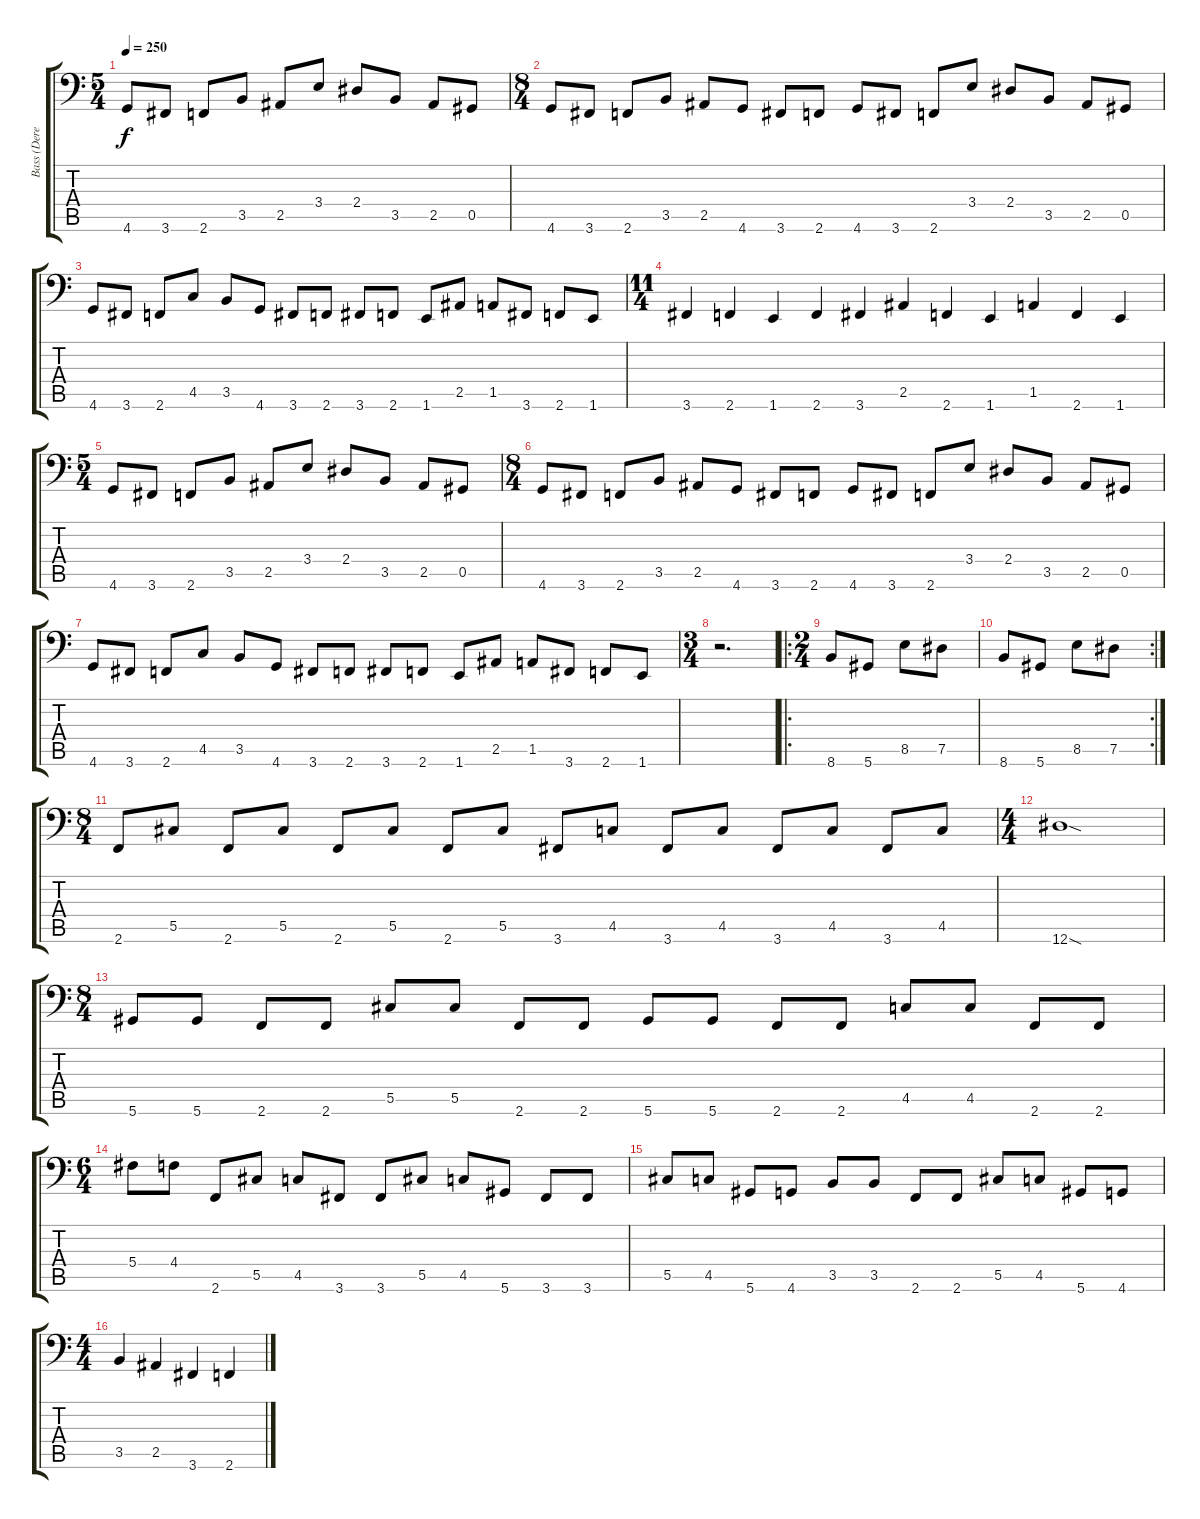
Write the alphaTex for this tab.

\track ("Bass (Derek Boyer)" "Bass (Dere") {instrument electricbasspick}
\staff {score tabs}
\tuning (Eb3 Bb2 Gb2 Db2 Ab1 Eb1) {hide}
\ts (5 4)
\tempo 250
\clef f4
\ks c
4.6.8{dy f} 3.6.8 2.6.8 3.5.8 2.5.8 3.4.8 2.4.8 3.5.8 2.5.8 0.5.8 |
\ts (8 4)
4.6.8 3.6.8 2.6.8 3.5.8 2.5.8 4.6.8 3.6.8 2.6.8 4.6.8 3.6.8 2.6.8 3.4.8 2.4.8 3.5.8 2.5.8 0.5.8 |
4.6.8 3.6.8 2.6.8 4.5.8 3.5.8 4.6.8 3.6.8 2.6.8 3.6.8 2.6.8 1.6.8 2.5.8 1.5.8 3.6.8 2.6.8 1.6.8 |
\ts (11 4)
3.6.4 2.6.4 1.6.4 2.6.4 3.6.4 2.5.4 2.6.4 1.6.4 1.5.4 2.6.4 1.6.4 |
\ts (5 4)
4.6.8 3.6.8 2.6.8 3.5.8 2.5.8 3.4.8 2.4.8 3.5.8 2.5.8 0.5.8 |
\ts (8 4)
4.6.8 3.6.8 2.6.8 3.5.8 2.5.8 4.6.8 3.6.8 2.6.8 4.6.8 3.6.8 2.6.8 3.4.8 2.4.8 3.5.8 2.5.8 0.5.8 |
4.6.8 3.6.8 2.6.8 4.5.8 3.5.8 4.6.8 3.6.8 2.6.8 3.6.8 2.6.8 1.6.8 2.5.8 1.5.8 3.6.8 2.6.8 1.6.8 |
\ts (3 4)
r.2{d} |
\ro
\ts (2 4)
8.6.8 5.6.8 8.5.8 7.5.8 |
\rc 2
8.6.8 5.6.8 8.5.8 7.5.8 |
\ts (8 4)
2.6.8 5.5.8 2.6.8 5.5.8 2.6.8 5.5.8 2.6.8 5.5.8 3.6.8 4.5.8 3.6.8 4.5.8 3.6.8 4.5.8 3.6.8 4.5.8 |
\ts (4 4)
12.6{sod}.1 |
\ts (8 4)
5.6.8 5.6.8 2.6.8 2.6.8 5.5.8 5.5.8 2.6.8 2.6.8 5.6.8 5.6.8 2.6.8 2.6.8 4.5.8 4.5.8 2.6.8 2.6.8 |
\ts (6 4)
5.4.8 4.4.8 2.6.8 5.5.8 4.5.8 3.6.8 3.6.8 5.5.8 4.5.8 5.6.8 3.6.8 3.6.8 |
5.5.8 4.5.8 5.6.8 4.6.8 3.5.8 3.5.8 2.6.8 2.6.8 5.5.8 4.5.8 5.6.8 4.6.8 |
\ts (4 4)
3.5.4 2.5.4 3.6.4 2.6.4
